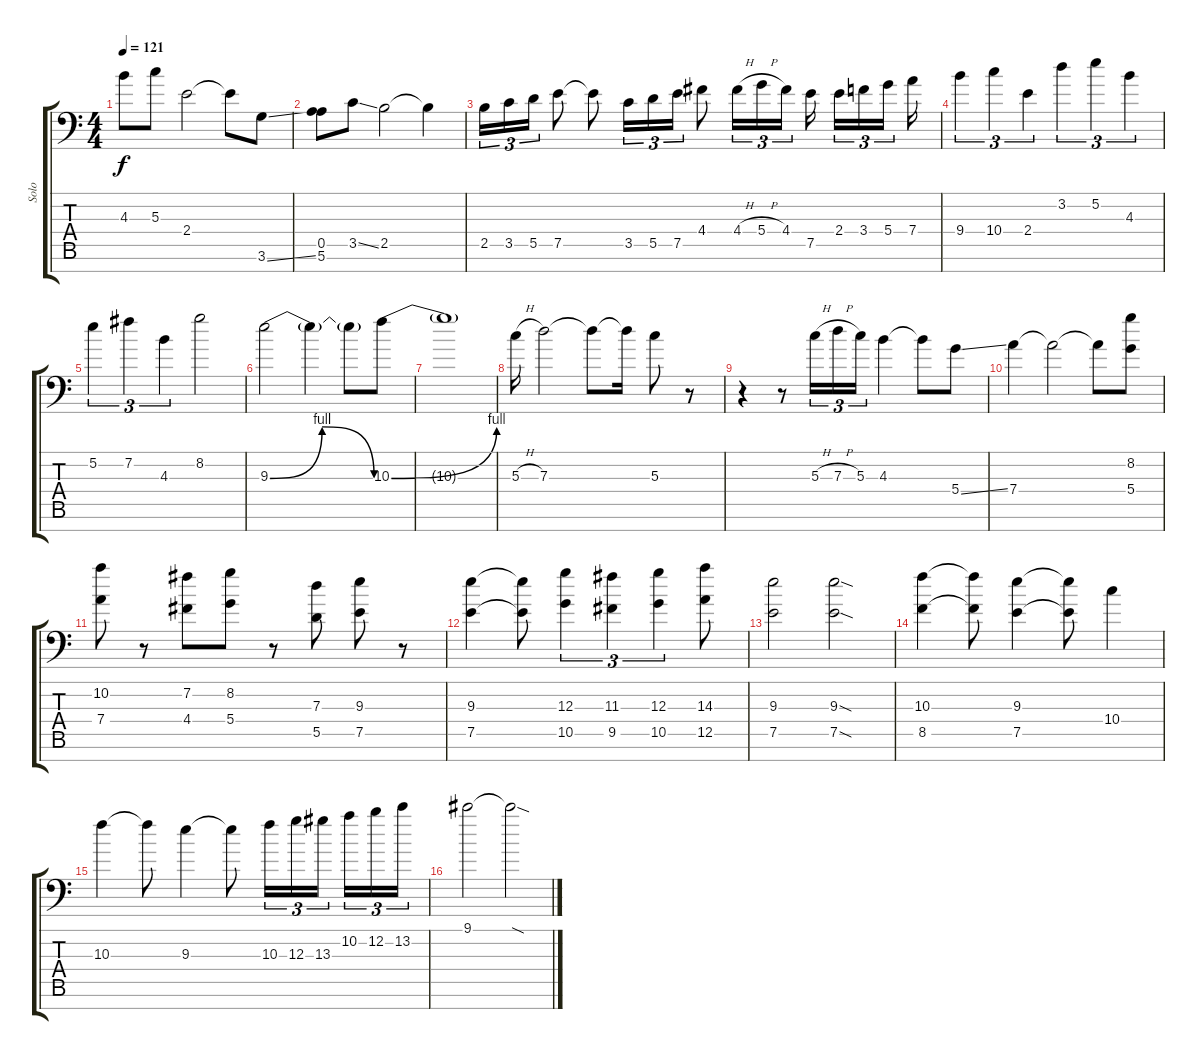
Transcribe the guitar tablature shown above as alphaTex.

\track ("Solo" "Solo") {instrument distortionguitar}
\staff {score tabs}
\tuning (E4 B3 G3 D3 A2 E2 C-1) {hide}
\ts (4 4)
\tempo 121
\clef f4
\ks c
4.3{t}.8{dy f} 5.3.8 2.4.2 2.4{t}.8 3.6{ss}.8 |
(0.5 5.6).8 3.5{ss}.8 2.5.2 2.5{t}.4 |
2.5.16{tu (3 2)} 3.5.16{tu (3 2)} 5.5.16{tu (3 2)} 7.5.8 7.5{t}.8 3.5.16{tu (3 2)} 5.5.16{tu (3 2)} 7.5.16{tu (3 2)} 4.4.8 4.4{h}.16{tu (3 2)} 5.4{h}.16{tu (3 2)} 4.4.16{tu (3 2)} 7.5.16{beam splitsecondary} 2.4.16{tu (3 2)} 3.4.16{tu (3 2)} 5.4.16{tu (3 2) beam splitsecondary} 7.4.16 |
9.4.4{tu (3 2)} 10.4.4{tu (3 2)} 2.4.4{tu (3 2)} 3.2.4{tu (3 2)} 5.2.4{tu (3 2)} 4.3.4{tu (3 2)} |
5.2.4{tu (3 2)} 7.2.4{tu (3 2)} 4.3.4{tu (3 2)} 8.2.2 |
9.3{be (bendrelease 0 0 15 4 45 4 60 0)}.2 9.3{t}.4 9.3{t}.8 10.3{be (bend 0 0 60 4)}.8 |
10.3{t}.1 |
5.3{h}.16 7.3.2 7.3{t}.8 7.3{t}.16 5.3.8 r.8 |
r.4 r.8 5.3{h}.16{tu (3 2)} 7.3{h}.16{tu (3 2)} 5.3.16{tu (3 2)} 4.3.4 4.3{t}.8 5.4{ss}.8 |
7.4.4 7.4{t}.2 7.4{t}.8 (8.2 5.4).8 |
(10.2 7.4).8 r.8 (7.2 4.4).8 (8.2 5.4).8 r.8 (7.3 5.5).8 (9.3 7.5).8 r.8 |
(9.3 7.5).4 (9.3{t} 7.5{t}).8 (12.3 10.5).4{tu (3 2)} (11.3 9.5).4{tu (3 2)} (12.3 10.5).4{tu (3 2)} (14.3 12.5).8 |
(9.3 7.5).2 (9.3{sod} 7.5{sod}).2 |
(10.3 8.5).4 (10.3{t} 8.5{t}).8 (9.3 7.5).4 (9.3{t} 7.5{t}).8 10.4.4 |
10.3.4 10.3{t}.8 9.3.4 9.3{t}.8 10.3.16{tu (3 2)} 12.3.16{tu (3 2)} 13.3.16{tu (3 2) beam splitsecondary} 10.2.16{tu (3 2)} 12.2.16{tu (3 2)} 13.2.16{tu (3 2)} |
9.1.2 9.1{sod t}.2
